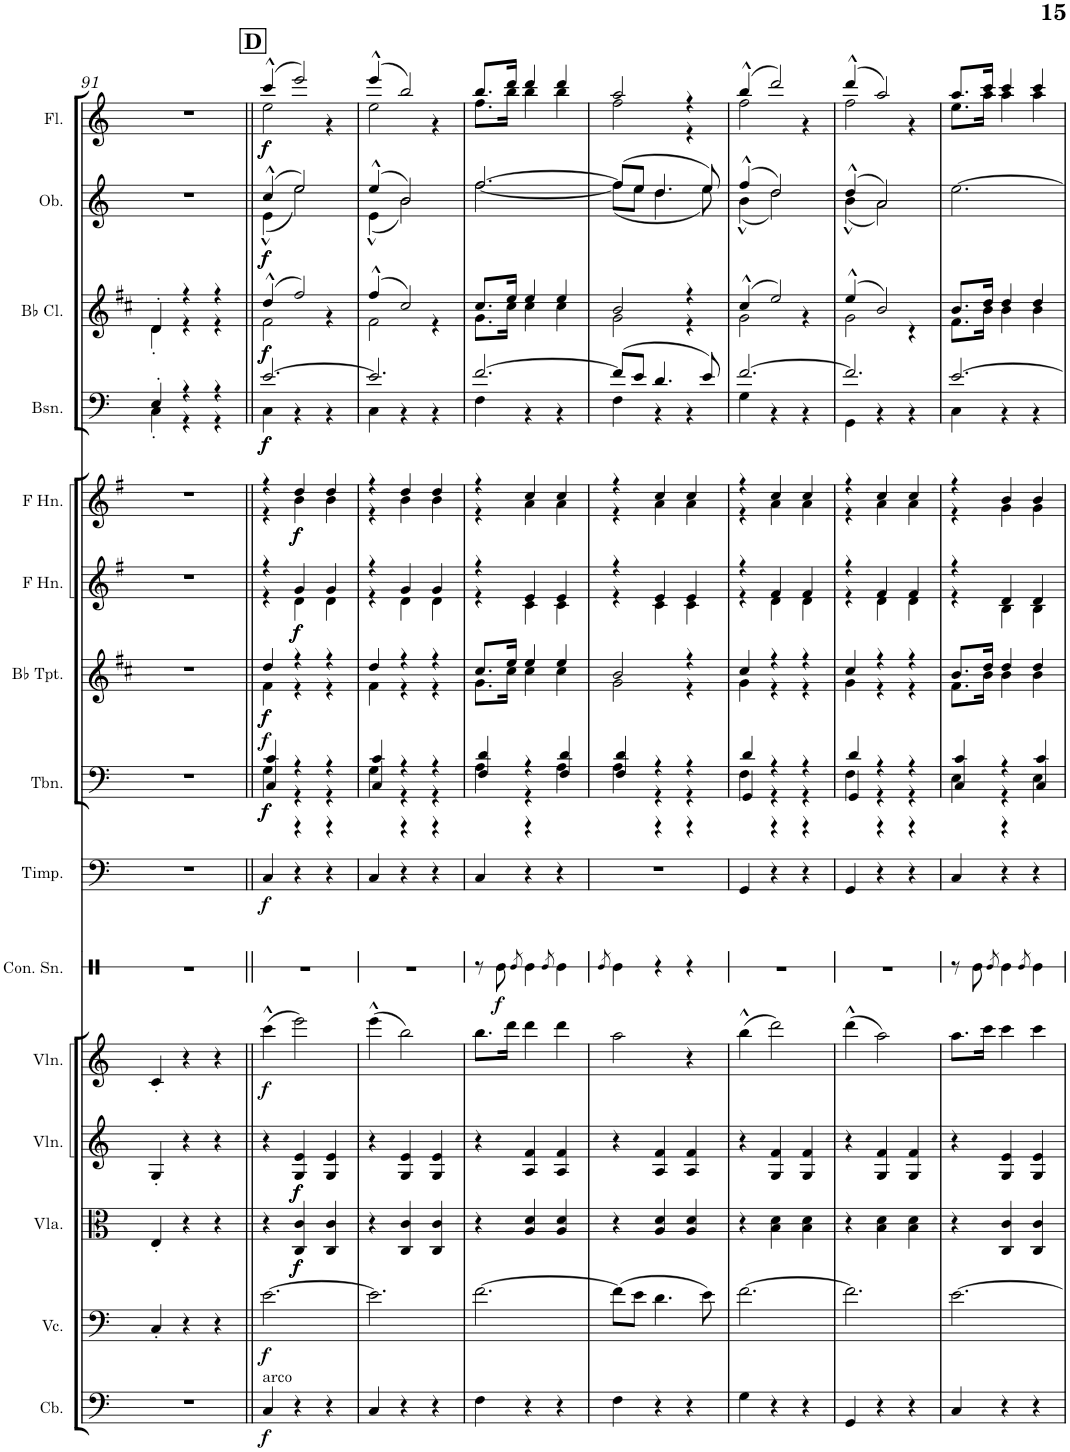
**kern	**dynam	**kern	**dynam	**kern	**dynam	**kern	**dynam	**kern	**dynam	**kern	**dynam	**kern	**dynam	**kern	**dynam	**kern	**dynam	**kern	**dynam	**kern	**dynam	**kern	**dynam	**kern	**dynam	**kern	**dynam
*part14	*part14	*part13	*part13	*part12	*part12	*part11	*part11	*part10	*part10	*part9	*part9	*part8	*part8	*part7	*part7	*part6	*part6	*part5	*part5	*part4	*part4	*part3	*part3	*part2	*part2	*part1	*part1
*staff14	*staff14	*staff13	*staff13	*staff12	*staff12	*staff11	*staff11	*staff10	*staff10	*staff9	*staff9	*staff8	*staff8	*staff7	*staff7	*staff6	*staff6	*staff5	*staff5	*staff4	*staff4	*staff3	*staff3	*staff2	*staff2	*staff1	*staff1
*I"Contrabass	*	*I"Violoncello	*	*I"Viola	*	*I"Violin	*	*I"Violin	*	*I"Timpani	*	*I"Trombone	*	*I"Bb Trumpet	*	*I"Horn in F	*	*I"Horn in F	*	*I"Bassoon	*	*I"Bb Clarinet	*	*I"Oboe	*	*I"Flute	*
*I'Cb.	*	*I'Vc.	*	*I'Vla.	*	*I'Vln.	*	*I'Vln.	*	*I'Timp.	*	*I'Tbn.	*	*I'Bb Tpt.	*	*	*	*	*	*I'Bsn.	*	*I'Bb Cl.	*	*I'Ob.	*	*I'Fl.	*
!!LO:PB:g=z
*clefF4	*	*clefF4	*	*clefC3	*	*clefG2	*	*clefG2	*	*clefF4	*	*clefF4	*	*clefG2	*	*clefG2	*	*clefG2	*	*clefF4	*	*clefG2	*	*clefG2	*	*clefG2	*
*Trd7c12	*	*	*	*	*	*	*	*	*	*	*	*	*	*Trd1c2	*	*Trd4c7	*	*Trd4c7	*	*	*	*Trd1c2	*	*	*	*	*
*k[]	*	*k[]	*	*k[]	*	*k[]	*	*k[]	*	*k[]	*	*k[]	*	*k[f#c#]	*	*k[f#]	*	*k[f#]	*	*k[]	*	*k[f#c#]	*	*k[]	*	*k[]	*
*M3/4	*	*M3/4	*	*M3/4	*	*M3/4	*	*M3/4	*	*M3/4	*	*M3/4	*	*M3/4	*	*M3/4	*	*M3/4	*	*M3/4	*	*M3/4	*	*M3/4	*	*M3/4	*
=91	=91	=91	=91	=91	=91	=91	=91	=91	=91	=91	=91	=91	=91	=91	=91	=91	=91	=91	=91	=91	=91	=91	=91	=91	=91	=91	=91
*	*	*	*	*	*	*	*	*	*	*	*	*	*	*	*	*	*	*	*	*^	*	*^	*	*	*	*	*
2.r	.	4C'/	.	4E'/	.	4G'/	.	4c'/	.	2.r	.	2.r	.	2.r	.	2.r	.	2.r	.	4E'/	4C'\	.	4d'/	4d'\	.	2.r	.	2.r	.
.	.	4r	.	4r	.	4r	.	4r	.	.	.	.	.	.	.	.	.	.	.	4r	4r	.	4r	4r	.	.	.	.	.
.	.	4r	.	4r	.	4r	.	4r	.	.	.	.	.	.	.	.	.	.	.	4r	4r	.	4r	4r	.	.	.	.	.
!!LO:REH:place=s1:a:B:cj:fs=14:t=D
=92||	=92||	=92||	=92||	=92||	=92||	=92||	=92||	=92||	=92||	=92||	=92||	=92||	=92||	=92||	=92||	=92||	=92||	=92||	=92||	=92||	=92||	=92||	=92||	=92||	=92||	=92||	=92||	=92||	=92||
*	*	*	*	*	*	*	*	*	*	*	*	*^	*	*^	*	*^	*	*^	*	*	*	*	*	*	*	*^	*	*^	*
*	*	*	*	*	*	*	*	*	*	*	*	*	*^	*	*	*	*	*	*	*	*	*	*	*	*	*	*	*	*	*	*	*	*	*	*
!LO:TX:a:t=arco	!	!	!	!	!	!	!	!	!	!	!	!	!	!	!	!	!	!	!	!	!	!	!	!	!	!	!	!	!	!	!	!	!	!	!	!
!	!LO:DY:b	!	!LO:DY:b	!	!	!	!	!	!LO:DY:b	!	!LO:DY:b	!	!	!	!LO:DY:b	!	!	!	!	!	!	!	!	!	!	!	!	!	!	!	!	!	!	!	!	!
!	!	!	!	!	!	!	!	!	!	!	!	!	!	!	!LO:DY:n=1:b	!	!	!	!	!	!	!	!	!	!	!	!	!	!	!	!	!	!	!	!	!
!	!	!	!	!	!	!	!	!	!	!	!	!	!	!	!LO:DY:n=2:a	!	!	!LO:DY:b	!	!	!	!	!	!	!	!	!	!	!	!	!	!	!	!	!	!
!	!	!	!	!	!	!	!	!	!	!	!	!	!	!	!	!	!	!LO:DY:n=1:b	!	!	!	!	!	!	!	!	!LO:DY:b	!	!	!	!	!	!	!	!	!
!	!	!	!	!	!	!	!	!	!	!	!	!	!	!	!	!	!	!	!	!	!	!	!	!	!	!	!LO:DY:n=1:b	!	!	!LO:DY:b	!	!	!	!	!	!
!	!	!	!	!	!	!	!	!	!	!	!	!	!	!	!	!	!	!	!	!	!	!	!	!	!	!	!	!	!	!LO:DY:n=1:b	!	!	!LO:DY:b	!	!	!
!	!	!	!	!	!	!	!	!	!	!	!	!	!	!	!	!	!	!	!	!	!	!	!	!	!	!	!	!	!	!	!	!	!LO:DY:n=1:b	!	!	!LO:DY:b
!	!	!	!	!	!	!	!	!	!	!	!	!	!	!	!	!	!	!	!	!	!	!	!	!	!	!	!	!	!	!	!	!	!	!	!	!LO:DY:n=1:b
4C/	f	[2.e\	f	4r	.	4r	.	(4ccc^^\	f	4C/	f	4c/	4G\	4C/	f f f	4dd/	4f#\	f f	4r	4r	.	4r	4r	.	[2.e/	4C\	f f	(4dd^^/	2f#\	f f	(4cc^^/	(4e^^\	f f	(4ccc^^/	2ee\	f f
!	!	!	!	!	!LO:DY:b	!	!	!	!	!	!	!	!	!	!	!	!	!	!	!	!	!	!	!	!	!	!	!	!	!	!	!	!	!	!	!
!	!	!	!	!	!LO:DY:n=1:b	!	!LO:DY:b	!	!	!	!	!	!	!	!	!	!	!	!	!	!	!	!	!	!	!	!	!	!	!	!	!	!	!	!	!
!	!	!	!	!	!	!	!LO:DY:n=1:b	!	!	!	!	!	!	!	!	!	!	!	!	!	!LO:DY:b	!	!	!	!	!	!	!	!	!	!	!	!	!	!	!
!	!	!	!	!	!	!	!	!	!	!	!	!	!	!	!	!	!	!	!	!	!LO:DY:n=1:b	!	!	!LO:DY:b	!	!	!	!	!	!	!	!	!	!	!	!
!	!	!	!	!	!	!	!	!	!	!	!	!	!	!	!	!	!	!	!	!	!	!	!	!LO:DY:n=1:b	!	!	!	!	!	!	!	!	!	!	!	!
4r	.	.	.	4C/ 4c/	f f	4G/ 4e/	f f	2eee\)	.	4r	.	4r	4r	4r	.	4r	4r	.	4g/	4d\	f f	4dd/	4b\	f f	.	4r	.	2ff#/)	.	.	2ee/)	2ee\)	.	2eee/)	.	.
4r	.	.	.	4C/ 4c/	.	4G/ 4e/	.	.	.	4r	.	4r	4r	4r	.	4r	4r	.	4g/	4d\	.	4dd/	4b\	.	.	4r	.	.	4r	.	.	.	.	.	4r	.
=93	=93	=93	=93	=93	=93	=93	=93	=93	=93	=93	=93	=93	=93	=93	=93	=93	=93	=93	=93	=93	=93	=93	=93	=93	=93	=93	=93	=93	=93	=93	=93	=93	=93	=93	=93	=93
4C/	.	2.e\]	.	4r	.	4r	.	(4eee^^\	.	4C/	.	4c/	4G\	4C/	.	4dd/	4f#\	.	4r	4r	.	4r	4r	.	2.e/]	4C\	.	(4ff#^^/	2f#\	.	(4ee^^/	(4e^^\	.	(4eee^^/	2ee\	.
4r	.	.	.	4C/ 4c/	.	4G/ 4e/	.	2bb\)	.	4r	.	4r	4r	4r	.	4r	4r	.	4g/	4d\	.	4dd/	4b\	.	.	4r	.	2cc#/)	.	.	2b/)	2b\)	.	2bb/)	.	.
4r	.	.	.	4C/ 4c/	.	4G/ 4e/	.	.	.	4r	.	4r	4r	4r	.	4r	4r	.	4g/	4d\	.	4dd/	4b\	.	.	4r	.	.	4r	.	.	.	.	.	4r	.
=94	=94	=94	=94	=94	=94	=94	=94	=94	=94	=94	=94	=94	=94	=94	=94	=94	=94	=94	=94	=94	=94	=94	=94	=94	=94	=94	=94	=94	=94	=94	=94	=94	=94	=94	=94	=94
4F\	.	[2.f\	.	4r	.	4r	.	8.bb\L	.	4C/	.	4d/	4A\	4F/	.	8.cc#/L	8.g\L	.	4r	4r	.	4r	4r	.	[2.f/	4F\	.	8.cc#/L	8.g\L	.	[2.ff/	[2.ff\	.	8.bb/L	8.ff\L	.
.	.	.	.	.	.	.	.	16ddd\Jk	.	.	.	.	.	.	.	16ee/Jk	16cc#\Jk	.	.	.	.	.	.	.	.	.	.	16ee/Jk	16cc#\Jk	.	.	.	.	16ddd/Jk	16bb\Jk	.
4r	.	.	.	4A/ 4d/	.	4A/ 4f/	.	4ddd\	.	4r	.	4r	4r	4r	.	4ee/	4cc#\	.	4e/	4c\	.	4cc/	4a\	.	.	4r	.	4ee/	4cc#\	.	.	.	.	4ddd/	4bb\	.
4r	.	.	.	4A/ 4d/	.	4A/ 4f/	.	4ddd\	.	4r	.	4d/	4A\	4F/	.	4ee/	4cc#\	.	4e/	4c\	.	4cc/	4a\	.	.	4r	.	4ee/	4cc#\	.	.	.	.	4ddd/	4bb\	.
=95	=95	=95	=95	=95	=95	=95	=95	=95	=95	=95	=95	=95	=95	=95	=95	=95	=95	=95	=95	=95	=95	=95	=95	=95	=95	=95	=95	=95	=95	=95	=95	=95	=95	=95	=95	=95
4F\	.	(8f\L]	.	4r	.	4r	.	2aa\	.	2.r	.	4d/	4A\	4F/	.	2b/	2g\	.	4r	4r	.	4r	4r	.	(8f/L]	4F\	.	2b/	2g\	.	(8ff/L]	(8ff\L]	.	2aa/	2ff\	.
.	.	8e\J	.	.	.	.	.	.	.	.	.	.	.	.	.	.	.	.	.	.	.	.	.	.	8e/J	.	.	.	.	.	8ee/J	8ee\J	.	.	.	.
4r	.	4.d\	.	4A/ 4d/	.	4A/ 4f/	.	.	.	.	.	4r	4r	4r	.	.	.	.	4e/	4c\	.	4cc/	4a\	.	4.d/	4r	.	.	.	.	4.dd/	4.dd\	.	.	.	.
4r	.	.	.	4A/ 4d/	.	4A/ 4f/	.	4r	.	.	.	4r	4r	4r	.	4r	4r	.	4e/	4c\	.	4cc/	4a\	.	.	4r	.	4r	4r	.	.	.	.	4r	4r	.
.	.	8e\)	.	.	.	.	.	.	.	.	.	.	.	.	.	.	.	.	.	.	.	.	.	.	8e/)	.	.	.	.	.	8ee/)	8ee\)	.	.	.	.
=96	=96	=96	=96	=96	=96	=96	=96	=96	=96	=96	=96	=96	=96	=96	=96	=96	=96	=96	=96	=96	=96	=96	=96	=96	=96	=96	=96	=96	=96	=96	=96	=96	=96	=96	=96	=96
4G\	.	[2.f\	.	4r	.	4r	.	(4bb^^\	.	4GG/	.	4d/	4F\	4GG/	.	4cc#/	4g\	.	4r	4r	.	4r	4r	.	[2.f/	4G\	.	(4cc#^^/	2g\	.	(4ff^^/	(4b^^\	.	(4bb^^/	2ff\	.
4r	.	.	.	4B\ 4d\	.	4G/ 4f/	.	2ddd\)	.	4r	.	4r	4r	4r	.	4r	4r	.	4f#/	4d\	.	4cc/	4a\	.	.	4r	.	2ee/)	.	.	2dd/)	2dd\)	.	2ddd/)	.	.
4r	.	.	.	4B\ 4d\	.	4G/ 4f/	.	.	.	4r	.	4r	4r	4r	.	4r	4r	.	4f#/	4d\	.	4cc/	4a\	.	.	4r	.	.	4r	.	.	.	.	.	4r	.
=97	=97	=97	=97	=97	=97	=97	=97	=97	=97	=97	=97	=97	=97	=97	=97	=97	=97	=97	=97	=97	=97	=97	=97	=97	=97	=97	=97	=97	=97	=97	=97	=97	=97	=97	=97	=97
4GG/	.	2.f\]	.	4r	.	4r	.	(4ddd^^\	.	4GG/	.	4d/	4F\	4GG/	.	4cc#/	4g\	.	4r	4r	.	4r	4r	.	2.f/]	4GG\	.	(4ee^^/	2g\	.	(4dd^^/	(4b^^\	.	(4ddd^^/	2ff\	.
4r	.	.	.	4B\ 4d\	.	4G/ 4f/	.	2aa\)	.	4r	.	4r	4r	4r	.	4r	4r	.	4f#/	4d\	.	4cc/	4a\	.	.	4r	.	2b/)	.	.	2a/)	2a\)	.	2aa/)	.	.
4r	.	.	.	4B\ 4d\	.	4G/ 4f/	.	.	.	4r	.	4r	4r	4r	.	4r	4r	.	4f#/	4d\	.	4cc/	4a\	.	.	4r	.	.	4r	.	.	.	.	.	4r	.
*	*	*	*	*	*	*	*	*	*	*	*	*	*	*	*	*	*	*	*	*	*	*	*	*	*	*	*	*	*	*	*v	*v	*	*	*	*
=98	=98	=98	=98	=98	=98	=98	=98	=98	=98	=98	=98	=98	=98	=98	=98	=98	=98	=98	=98	=98	=98	=98	=98	=98	=98	=98	=98	=98	=98	=98	=98	=98	=98	=98	=98
4C/	.	[2.e\	.	4r	.	4r	.	8.aa\L	.	4C/	.	4c/	4E\	4C/	.	8.b/L	8.f#\L	.	4r	4r	.	4r	4r	.	[2.e/	4C\	.	8.b/L	8.f#\L	.	[2.ee\	.	8.aa/L	8.ee\L	.
.	.	.	.	.	.	.	.	16ccc\Jk	.	.	.	.	.	.	.	16dd/Jk	16b\Jk	.	.	.	.	.	.	.	.	.	.	16dd/Jk	16b\Jk	.	.	.	16ccc/Jk	16aa\Jk	.
4r	.	.	.	4C/ 4c/	.	4G/ 4e/	.	4ccc\	.	4r	.	4r	4r	4r	.	4dd/	4b\	.	4d/	4B\	.	4b/	4g\	.	.	4r	.	4dd/	4b\	.	.	.	4ccc/	4aa\	.
4r	.	.	.	4C/ 4c/	.	4G/ 4e/	.	4ccc\	.	4r	.	4c/	4E\	4C/	.	4dd/	4b\	.	4d/	4B\	.	4b/	4g\	.	.	4r	.	4dd/	4b\	.	.	.	4ccc/	4aa\	.
*	*	*	*	*	*	*	*	*	*	*	*	*v	*v	*v	*	*	*	*	*v	*v	*	*v	*v	*	*v	*v	*	*v	*v	*	*	*	*v	*v	*
*	*	*	*	*	*	*	*	*	*	*	*	*	*	*v	*v	*	*	*	*	*	*	*	*	*	*	*	*	*
=	=	=	=	=	=	=	=	=	=	=	=	=	=	=	=	=	=	=	=	=	=	=	=	=	=	=	=
*-	*-	*-	*-	*-	*-	*-	*-	*-	*-	*-	*-	*-	*-	*-	*-	*-	*-	*-	*-	*-	*-	*-	*-	*-	*-	*-	*-
